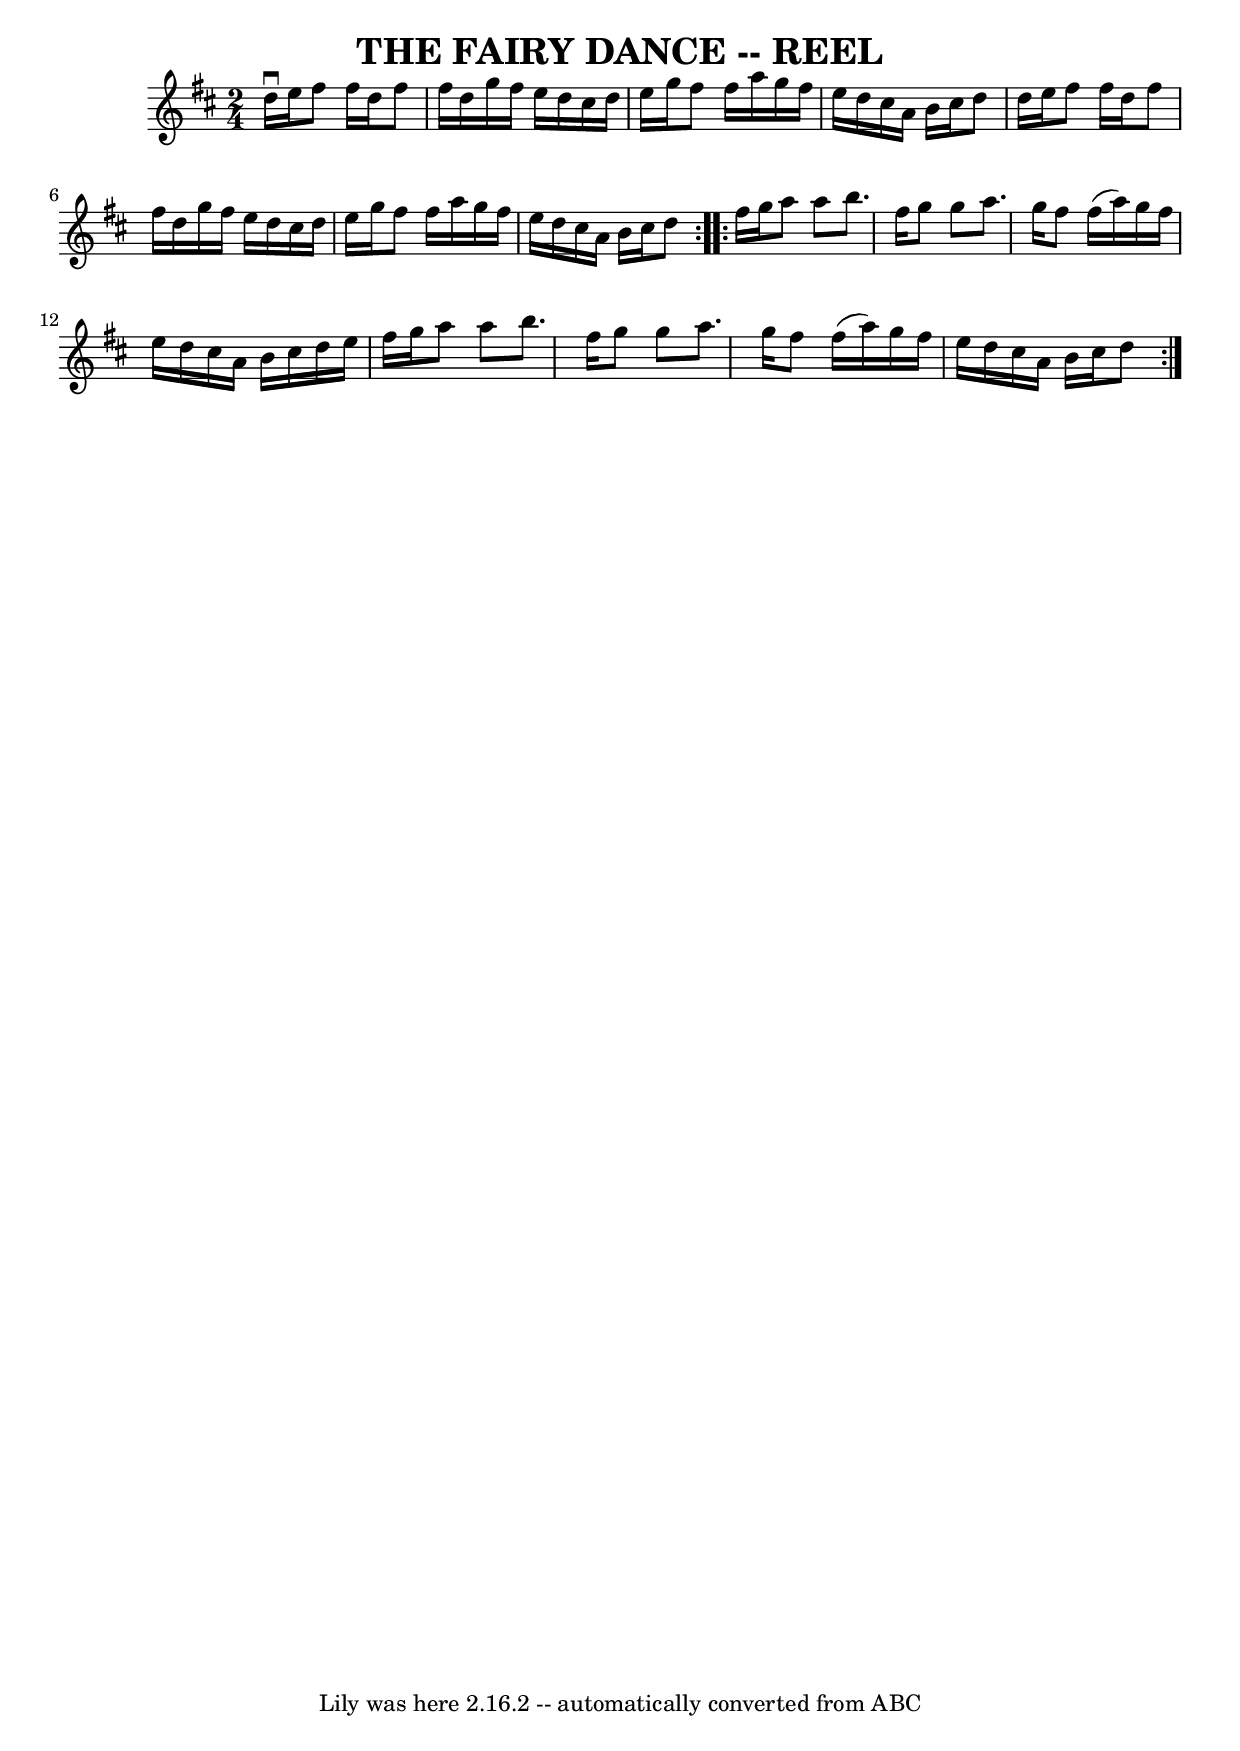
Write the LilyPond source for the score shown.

\version "2.16.2"
\include "Mammoth.ily"
\header {
  %% book = "Ryan's Mammoth Collection of Fiddle Tunes"
  crossRefNumber = "1"
  footnotes = ""
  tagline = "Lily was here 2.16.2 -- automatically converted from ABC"
  title = "THE FAIRY DANCE -- REEL"

}
voicedefault =  {



  \repeat volta 2 {

    \time 2/4 
    \key d \major
    d''16^\downbow e''16        |
    fis''8    
    fis''16 d''16 fis''8 fis''16 d''16    |
    g''16 fis''16   
    e''16 d''16 cis''16 d''16 e''16 g''16    |
    fis''8    
    fis''16 a''16 g''16 fis''16 e''16 d''16    |
    cis''16    
    a'16 b'16 cis''16 d''8 d''16 e''16        |
    fis''8    
    fis''16 d''16 fis''8 fis''16 d''16    |
    g''16 fis''16   
    e''16 d''16 cis''16 d''16 e''16 g''16    |
    fis''8    
    fis''16 a''16 g''16 fis''16 e''16 d''16    |
    cis''16    
    a'16 b'16 cis''16 d''8    
  }     
  \repeat volta 2 {
    fis''16 g''16   
    |
    a''8 a''8 b''8. fis''16    |
    g''8 g''8    
    a''8. g''16    |
    fis''8 fis''16 (a''16) g''16 fis''16 
    e''16 d''16    |
    cis''16 a'16 b'16 cis''16 d''16    
    e''16 fis''16 g''16        |
    a''8 a''8 b''8. fis''16    
    |
    g''8 g''8 a''8. g''16    |
    fis''8 fis''16 (
    a''16) g''16 fis''16 e''16 d''16    |
    cis''16 a'16    
    b'16 cis''16 d''8    
  }   

}

\score{
  <<

    \context Staff="default"
    {
      \voicedefault 
      
    }

  >>
  \layout {
    
  }
  \midi {
  }

}
